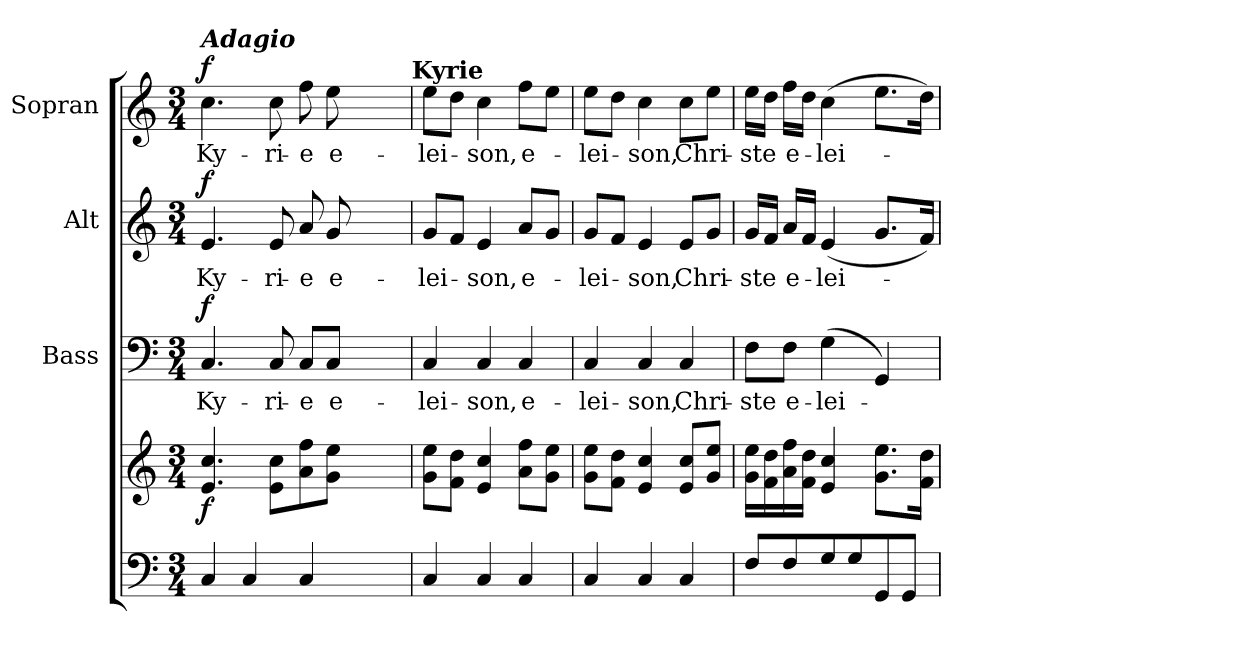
**kern	**kern	**dynam	**kern	**text	**dynam	**kern	**text	**dynam	**kern	**text	**dynam
*part4	*part4	*part4	*part3	*part3	*part3	*part2	*part2	*part2	*part1	*part1	*part1
*staff5	*staff4	*staff4/5	*staff3	*staff3	*staff3	*staff2	*staff2	*staff2	*staff1	*staff1	*staff1
*	*	*	*I"Bass	*	*	*I"Alt	*	*	*I"Sopran	*	*
*	*	*	*I'B.	*	*	*I'A.	*	*	*I'S.	*	*
*clefF4	*clefG2	*	*clefF4	*	*	*clefG2	*	*	*clefG2	*	*
*k[]	*k[]	*	*k[]	*	*	*k[]	*	*	*k[]	*	*
*C:	*C:	*	*C:	*	*	*C:	*	*	*C:	*	*
*M3/4	*M3/4	*	*M3/4	*	*	*M3/4	*	*	*M3/4	*	*
=1	=1	=1	=1	=1	=1	=1	=1	=1	=1	=1	=1
!	!	!	!	!	!	!	!	!	!LO:TX:a:Bi:t=Adagio	!	!
!	!	!LO:DY:b	!	!LO:LY:b	!LO:DY:a	!	!LO:LY:b	!LO:DY:a	!	!LO:LY:b	!LO:DY:b
4C/	4.e/ 4.cc/	f	4.C/	Ky-	f	4.e/	Ky-	f	4.cc\	Ky-	f
4C/	.	.	.	.	.	.	.	.	.	.	.
!	!	!	!	!LO:LY:b	!	!	!LO:LY:b	!	!	!LO:LY:b	!
.	8e\ 8cc\L	.	8C/	-ri-	.	8e/	-ri-	.	8cc\	-ri-	.
!	!	!	!	!LO:LY:b	!	!	!LO:LY:b	!	!	!LO:LY:b	!
4C/	8a\ 8ff\	.	8C/L	-e	.	8a/	-e	.	8ff\	-e	.
!	!	!	!	!LO:LY:b	!	!	!LO:LY:b	!	!	!LO:LY:b	!
.	8g\ 8ee\J	.	8C/J	e-	.	8g/	e-	.	8ee\	e-	.
4..ryy	4..ryy	.	4..ryy	.	.	4..ryy	.	.	4..ryy	.	.
!	!	!	!	!	!	!	!	!	!LO:TX:a:B:t=Kyrie	!	!
=2	=2	=2	=2	=2	=2	=2	=2	=2	=2	=2	=2
!	!	!	!	!LO:LY:b	!	!	!LO:LY:b	!	!	!LO:LY:b	!
4C/	8g\ 8ee\L	.	4C/	-lei-	.	8g/L	-lei-	.	8ee\L	-lei-	.
.	8f\ 8dd\J	.	.	.	.	8f/J	.	.	8dd\J	.	.
!	!	!	!	!LO:LY:b	!	!	!LO:LY:b	!	!	!LO:LY:b	!
4C/	4e/ 4cc/	.	4C/	-son,	.	4e/	-son,	.	4cc\	-son,	.
!	!	!	!	!LO:LY:b	!	!	!LO:LY:b	!	!	!LO:LY:b	!
4C/	8a\ 8ff\L	.	4C/	e-	.	8a/L	e-	.	8ff\L	e-	.
.	8g\ 8ee\J	.	.	.	.	8g/J	.	.	8ee\J	.	.
=3	=3	=3	=3	=3	=3	=3	=3	=3	=3	=3	=3
!	!	!	!	!LO:LY:b	!	!	!LO:LY:b	!	!	!LO:LY:b	!
4C/	8g\ 8ee\L	.	4C/	-lei-	.	8g/L	-lei-	.	8ee\L	-lei-	.
.	8f\ 8dd\J	.	.	.	.	8f/J	.	.	8dd\J	.	.
!	!	!	!	!LO:LY:b	!	!	!LO:LY:b	!	!	!LO:LY:b	!
4C/	4e/ 4cc/	.	4C/	-son,	.	4e/	-son,	.	4cc\	-son,	.
!	!	!	!	!LO:LY:b	!	!	!LO:LY:b	!	!	!LO:LY:b	!
4C/	8e/ 8cc/L	.	4C/	Chri-	.	8e/L	Chri-	.	8cc\L	Chri-	.
.	8g/ 8ee/J	.	.	.	.	8g/J	.	.	8ee\J	.	.
=4	=4	=4	=4	=4	=4	=4	=4	=4	=4	=4	=4
!	!	!	!	!LO:LY:b	!	!	!LO:LY:b	!	!	!LO:LY:b	!
8F/L	16g\ 16ee\LL	.	8F\L	-ste	.	16g/LL	-ste	.	16ee\LL	-ste	.
.	16f\ 16dd\	.	.	.	.	16f/JJ	.	.	16dd\JJ	.	.
!	!	!	!	!LO:LY:b	!	!	!LO:LY:b	!	!	!LO:LY:b	!
8F/	16a\ 16ff\	.	8F\J	e-	.	16a/LL	e-	.	16ff\LL	e-	.
.	16f\ 16dd\JJ	.	.	.	.	16f/JJ	.	.	16dd\JJ	.	.
!	!	!	!	!LO:LY:b	!	!	!LO:LY:b	!	!	!LO:LY:b	!
8G/	4e/ 4cc/	.	(>4G\	-lei-	.	(<4e/	-lei-	.	(>4cc\	-lei-	.
8G/	.	.	.	.	.	.	.	.	.	.	.
8GG/	8.g\ 8.ee\L	.	4GG/)	.	.	8.g/L	.	.	8.ee\L	.	.
8GG/J	.	.	.	.	.	.	.	.	.	.	.
.	16f\ 16dd\Jk	.	.	.	.	16f/Jk)	.	.	16dd\Jk)	.	.
=	=	=	=	=	=	=	=	=	=	=	=
*-	*-	*-	*-	*-	*-	*-	*-	*-	*-	*-	*-
